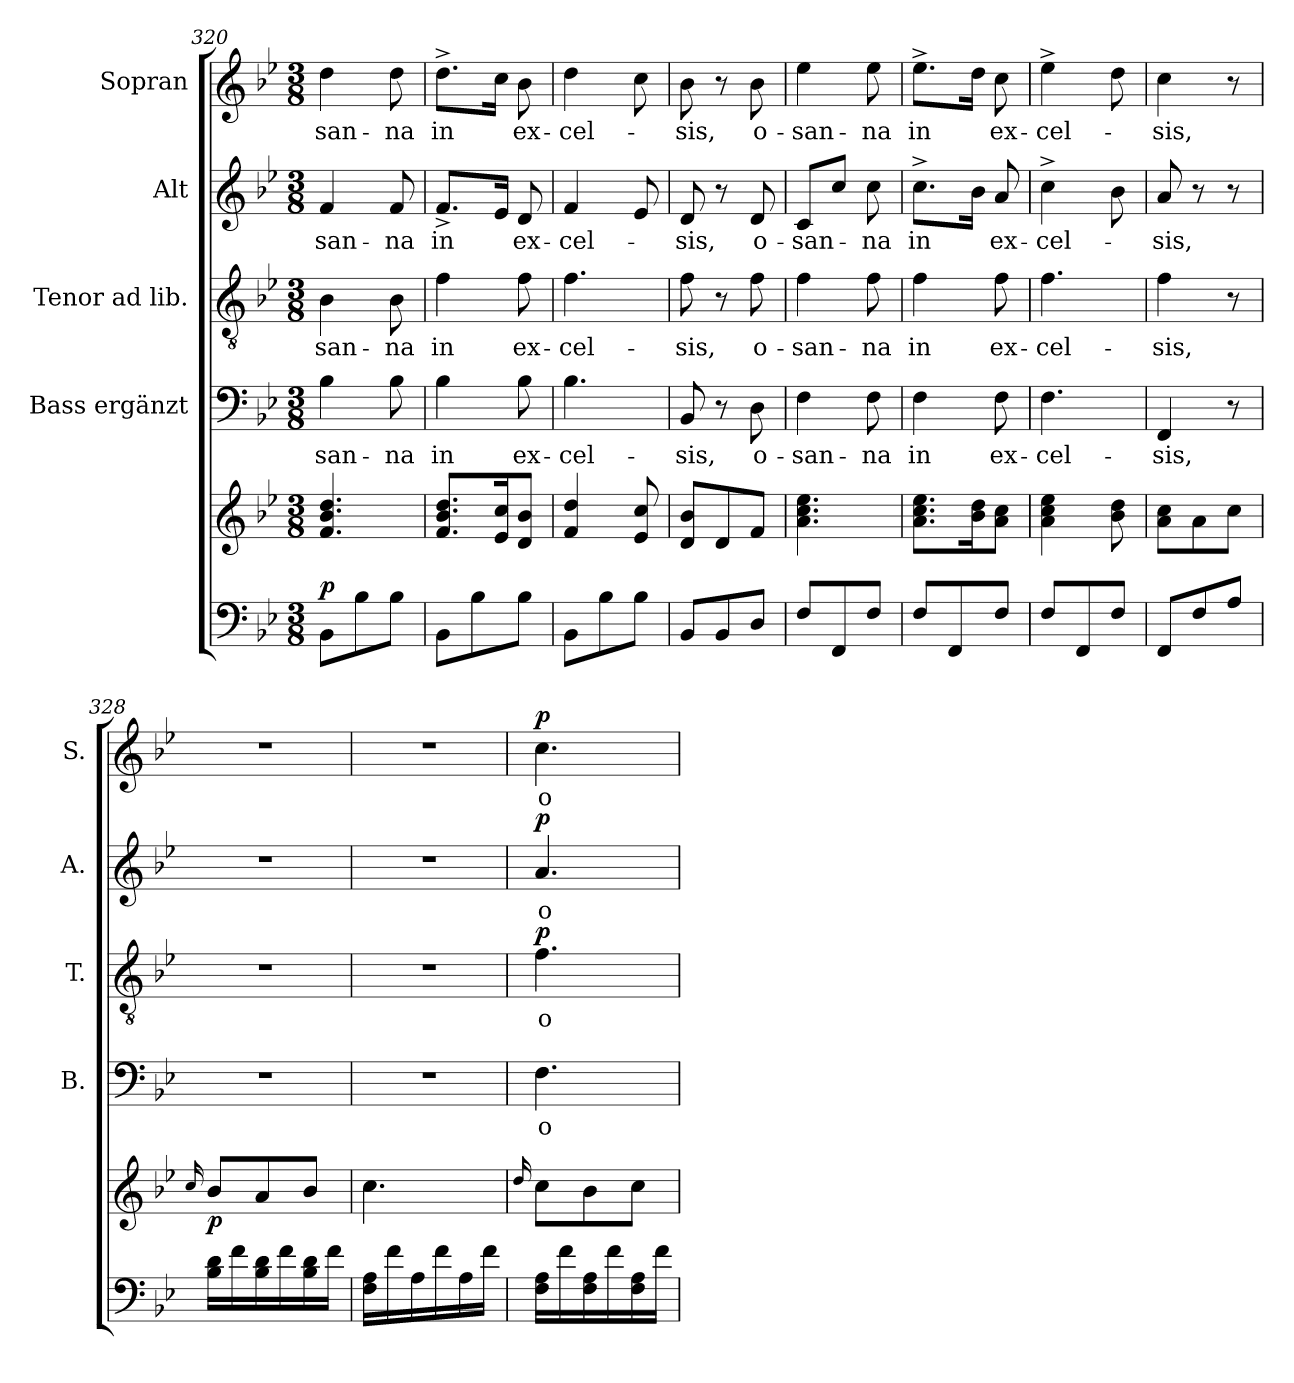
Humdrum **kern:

**kern	**kern	**dynam	**kern	**text	**kern	**text	**dynam	**kern	**text	**dynam	**kern	**text	**dynam
*part5	*part5	*part5	*part4	*part4	*part3	*part3	*part3	*part2	*part2	*part2	*part1	*part1	*part1
*staff6	*staff5	*staff5/6	*staff4	*staff4	*staff3	*staff3	*staff3	*staff2	*staff2	*staff2	*staff1	*staff1	*staff1
*	*	*	*I"Bass ergänzt	*	*I"Tenor ad lib.	*	*	*I"Alt	*	*	*I"Sopran	*	*
*	*	*	*I'B.	*	*I'T.	*	*	*I'A.	*	*	*I'S.	*	*
!!LO:PB:g=z
*clefF4	*clefG2	*	*clefF4	*	*clefGv2	*	*	*clefG2	*	*	*clefG2	*	*
*k[b-e-]	*k[b-e-]	*	*k[b-e-]	*	*k[b-e-]	*	*	*k[b-e-]	*	*	*k[b-e-]	*	*
*B-:	*B-:	*	*B-:	*	*B-:	*	*	*B-:	*	*	*B-:	*	*
*M3/8	*M3/8	*	*M3/8	*	*M3/8	*	*	*M3/8	*	*	*M3/8	*	*
=320	=320	=320	=320	=320	=320	=320	=320	=320	=320	=320	=320	=320	=320
!	!	!LO:DY:a=2	!	!LO:LY:b	!	!LO:LY:b	!	!	!LO:LY:b	!	!	!LO:LY:b	!
8BB-\L	4.f/ 4.b-/ 4.dd/	p	4B-\	-san-	4B-\	-san-	.	4f/	-san-	.	4dd\	-san-	.
8B-\	.	.	.	.	.	.	.	.	.	.	.	.	.
!	!	!	!	!LO:LY:b	!	!LO:LY:b	!	!	!LO:LY:b	!	!	!LO:LY:b	!
8B-\J	.	.	8B-\	-na	8B-\	-na	.	8f/	-na	.	8dd\	-na	.
=321	=321	=321	=321	=321	=321	=321	=321	=321	=321	=321	=321	=321	=321
!	!	!	!	!LO:LY:b	!	!LO:LY:b	!	!	!LO:LY:b	!	!	!LO:LY:b	!
8BB-\L	8.f/ 8.b-/ 8.dd/L	.	4B-\	in	4f\	in	.	8.f^>/L	in	.	8.dd^>\L	in	.
8B-\	.	.	.	.	.	.	.	.	.	.	.	.	.
.	16e-/ 16cc/k	.	.	.	.	.	.	16e-/Jk	.	.	16cc\Jk	.	.
!	!	!	!	!LO:LY:b	!	!LO:LY:b	!	!	!LO:LY:b	!	!	!LO:LY:b	!
8B-\J	8d/ 8b-/J	.	8B-\	ex-	8f\	ex-	.	8d/	ex-	.	8b-\	ex-	.
=322	=322	=322	=322	=322	=322	=322	=322	=322	=322	=322	=322	=322	=322
!	!	!	!	!LO:LY:b	!	!LO:LY:b	!	!	!LO:LY:b	!	!	!LO:LY:b	!
8BB-\L	4f/ 4dd/	.	4.B-\	-cel-	4.f\	-cel-	.	4f/	-cel-	.	4dd\	-cel-	.
8B-\	.	.	.	.	.	.	.	.	.	.	.	.	.
8B-\J	8e-/ 8cc/	.	.	.	.	.	.	8e-/	.	.	8cc\	.	.
=323	=323	=323	=323	=323	=323	=323	=323	=323	=323	=323	=323	=323	=323
!	!	!	!	!LO:LY:b	!	!LO:LY:b	!	!	!LO:LY:b	!	!	!LO:LY:b	!
8BB-/L	8d/ 8b-/L	.	8BB-/	-sis,	8f\	-sis,	.	8d/	-sis,	.	8b-\	-sis,	.
8BB-/	8d/	.	8r	.	8r	.	.	8r	.	.	8r	.	.
!	!	!	!	!LO:LY:b	!	!LO:LY:b	!	!	!LO:LY:b	!	!	!LO:LY:b	!
8D/J	8f/J	.	8D\	o-	8f\	o-	.	8d/	o-	.	8b-\	o-	.
=324	=324	=324	=324	=324	=324	=324	=324	=324	=324	=324	=324	=324	=324
!	!	!	!	!LO:LY:b	!	!LO:LY:b	!	!	!LO:LY:b	!	!	!LO:LY:b	!
8F/L	4.a\ 4.cc\ 4.ee-\	.	4F\	-san-	4f\	-san-	.	8c/L	-san-	.	4ee-\	-san-	.
8FF/	.	.	.	.	.	.	.	8cc/J	.	.	.	.	.
!	!	!	!	!LO:LY:b	!	!LO:LY:b	!	!	!LO:LY:b	!	!	!LO:LY:b	!
8F/J	.	.	8F\	-na	8f\	-na	.	8cc\	-na	.	8ee-\	-na	.
=325	=325	=325	=325	=325	=325	=325	=325	=325	=325	=325	=325	=325	=325
!	!	!	!	!LO:LY:b	!	!LO:LY:b	!	!	!LO:LY:b	!	!	!LO:LY:b	!
8F/L	8.a\ 8.cc\ 8.ee-\L	.	4F\	in	4f\	in	.	8.cc^>\L	in	.	8.ee-^>\L	in	.
8FF/	.	.	.	.	.	.	.	.	.	.	.	.	.
.	16b-\ 16dd\k	.	.	.	.	.	.	16b-\Jk	.	.	16dd\Jk	.	.
!	!	!	!	!LO:LY:b	!	!LO:LY:b	!	!	!LO:LY:b	!	!	!LO:LY:b	!
8F/J	8a\ 8cc\J	.	8F\	ex-	8f\	ex-	.	8a/	ex-	.	8cc\	ex-	.
=326	=326	=326	=326	=326	=326	=326	=326	=326	=326	=326	=326	=326	=326
!	!	!	!	!LO:LY:b	!	!LO:LY:b	!	!	!LO:LY:b	!	!	!LO:LY:b	!
8F/L	4a\ 4cc\ 4ee-\	.	4.F\	-cel-	4.f\	-cel-	.	4cc^>\	-cel-	.	4ee-^>\	-cel-	.
8FF/	.	.	.	.	.	.	.	.	.	.	.	.	.
8F/J	8b-\ 8dd\	.	.	.	.	.	.	8b-\	.	.	8dd\	.	.
=327	=327	=327	=327	=327	=327	=327	=327	=327	=327	=327	=327	=327	=327
!	!	!	!	!LO:LY:b	!	!LO:LY:b	!	!	!LO:LY:b	!	!	!LO:LY:b	!
8FF/L	8a\ 8cc\L	.	4FF/	-sis,	4f\	-sis,	.	8a/	-sis,	.	4cc\	-sis,	.
8F/	8a\	.	.	.	.	.	.	8r	.	.	.	.	.
8A/J	8cc\J	.	8r	.	8r	.	.	8r	.	.	8r	.	.
=328	=328	=328	=328	=328	=328	=328	=328	=328	=328	=328	=328	=328	=328
.	16qqcc/	.	.	.	.	.	.	.	.	.	.	.	.
!	!	!LO:DY:b	!	!	!	!	!	!	!	!	!	!	!
16B-\ 16d\LL	8b-/L	p	4.r	.	4.r	.	.	4.r	.	.	4.r	.	.
16f\	.	.	.	.	.	.	.	.	.	.	.	.	.
16B-\ 16d\	8a/	.	.	.	.	.	.	.	.	.	.	.	.
16f\	.	.	.	.	.	.	.	.	.	.	.	.	.
16B-\ 16d\	8b-/J	.	.	.	.	.	.	.	.	.	.	.	.
16f\JJ	.	.	.	.	.	.	.	.	.	.	.	.	.
!!LO:LB:g=z
=329	=329	=329	=329	=329	=329	=329	=329	=329	=329	=329	=329	=329	=329
16F\ 16A\LL	4.cc\	.	4.r	.	4.r	.	.	4.r	.	.	4.r	.	.
16f\	.	.	.	.	.	.	.	.	.	.	.	.	.
16A\	.	.	.	.	.	.	.	.	.	.	.	.	.
16f\	.	.	.	.	.	.	.	.	.	.	.	.	.
16A\	.	.	.	.	.	.	.	.	.	.	.	.	.
16f\JJ	.	.	.	.	.	.	.	.	.	.	.	.	.
=330	=330	=330	=330	=330	=330	=330	=330	=330	=330	=330	=330	=330	=330
.	16qqdd/	.	.	.	.	.	.	.	.	.	.	.	.
!	!	!	!	!LO:LY:b	!	!LO:LY:b	!LO:DY:a	!	!LO:LY:b	!LO:DY:a	!	!LO:LY:b	!LO:DY:a
16F\ 16A\LL	8cc\L	.	4.F\	o-	4.f\	o-	p	4.a/	o-	p	4.cc\	o-	p
16f\	.	.	.	.	.	.	.	.	.	.	.	.	.
16F\ 16A\	8b-\	.	.	.	.	.	.	.	.	.	.	.	.
16f\	.	.	.	.	.	.	.	.	.	.	.	.	.
16F\ 16A\	8cc\J	.	.	.	.	.	.	.	.	.	.	.	.
16f\JJ	.	.	.	.	.	.	.	.	.	.	.	.	.
=	=	=	=	=	=	=	=	=	=	=	=	=	=
*-	*-	*-	*-	*-	*-	*-	*-	*-	*-	*-	*-	*-	*-
